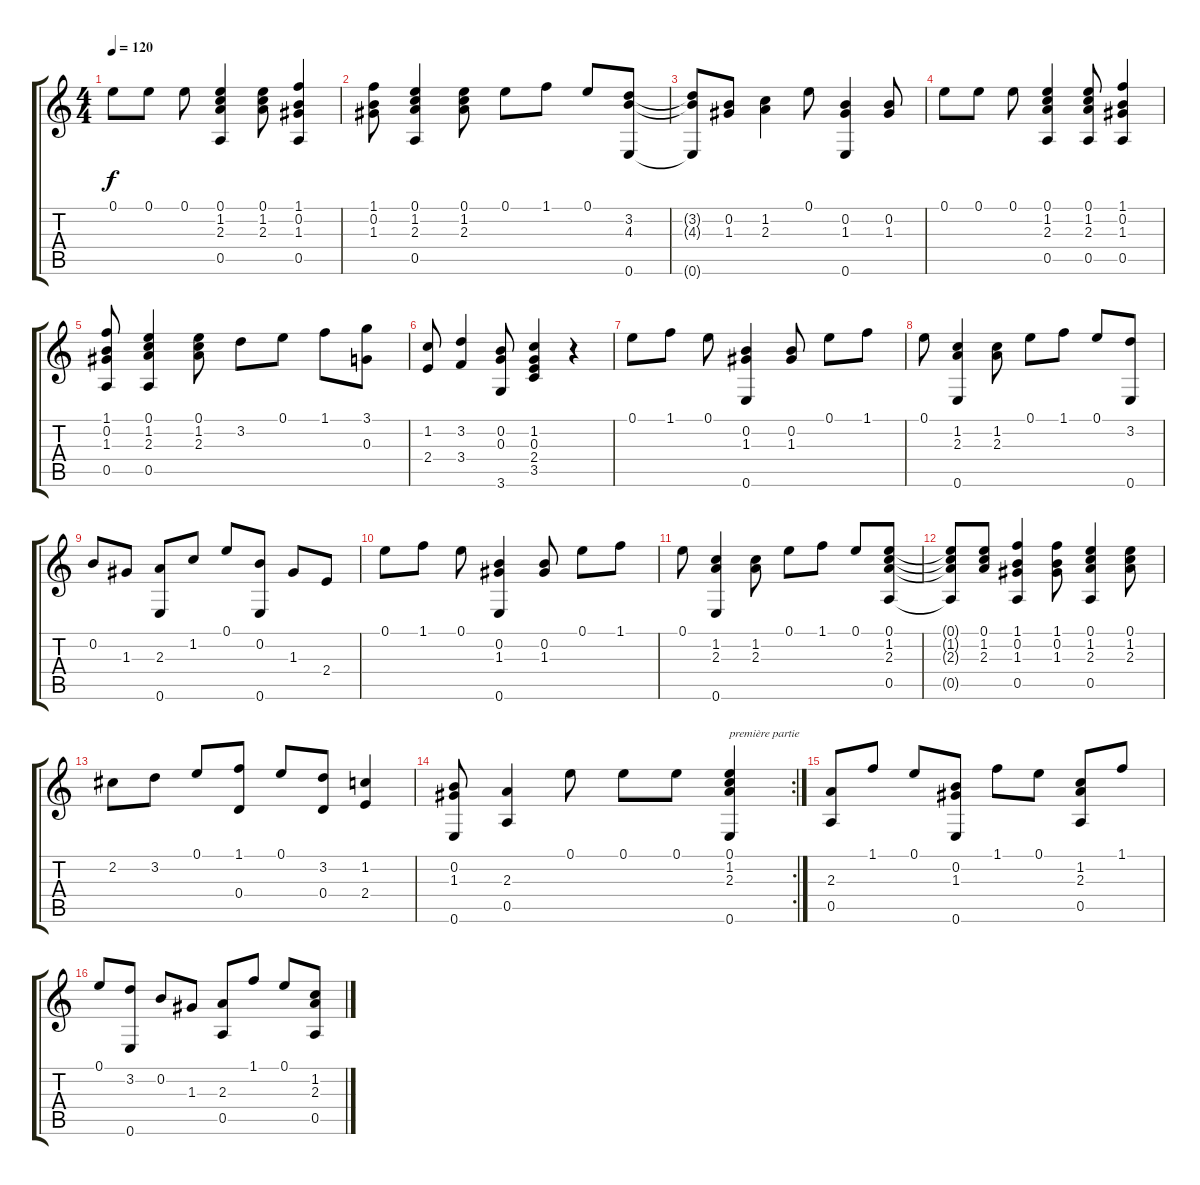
\track "" {instrument acousticguitarnylon}
\staff {score tabs}
\tuning (E4 B3 G3 D3 A2 E2) {hide}
\ts (4 4)
\tempo 120
\clef g2
\ks c
0.1.8{dy f instrument acousticguitarnylon} 0.1.8 0.1.8 (0.1 1.2 2.3 0.5).4 (0.1 1.2 2.3).8 (1.1 0.2 1.3 0.5).4 |
(1.1 0.2 1.3).8 (0.1 1.2 2.3 0.5).4 (0.1 1.2 2.3).8 0.1.8 1.1.8 0.1.8 (3.2 4.3 0.6).8 |
(3.2{t} 4.3{t} 0.6{t}).8 (0.2 1.3).8 (1.2 2.3).4 0.1.8 (0.2 1.3 0.6).4 (0.2 1.3).8 |
0.1.8 0.1.8 0.1.8 (0.1 1.2 2.3 0.5).4 (0.1 1.2 2.3 0.5).8 (1.1 0.2 1.3 0.5).4 |
(1.1 0.2 1.3 0.5).8 (0.1 1.2 2.3 0.5).4 (0.1 1.2 2.3).8 3.2.8 0.1.8 1.1.8 (3.1 0.3).8 |
(1.2 2.4).8 (3.2 3.4).4 (0.2 0.3 3.6).8 (1.2 0.3 2.4 3.5).4 r.4 |
0.1.8 1.1.8 0.1.8 (0.2 1.3 0.6).4 (0.2 1.3).8 0.1.8 1.1.8 |
0.1.8 (1.2 2.3 0.6).4 (1.2 2.3).8 0.1.8 1.1.8 0.1.8 (3.2 0.6).8 |
0.2.8 1.3.8 (2.3 0.6).8 1.2.8 0.1.8 (0.2 0.6).8 1.3.8 2.4.8 |
0.1.8 1.1.8 0.1.8 (0.2 1.3 0.6).4 (0.2 1.3).8 0.1.8 1.1.8 |
0.1.8 (1.2 2.3 0.6).4 (1.2 2.3).8 0.1.8 1.1.8 0.1.8 (0.1 1.2 2.3 0.5).8 |
(0.1{t} 1.2{t} 2.3{t} 0.5{t}).8 (0.1 1.2 2.3).8 (1.1 0.2 1.3 0.5).4 (1.1 0.2 1.3).8 (0.1 1.2 2.3 0.5).4 (0.1 1.2 2.3).8 |
2.2.8 3.2.8 0.1.8 (1.1 0.4).8 0.1.8 (3.2 0.4).8 (1.2 2.4).4 |
\rc 2
(0.2 1.3 0.6).8 (2.3 0.5).4 0.1.8 0.1.8 0.1.8 (0.1 1.2 2.3 0.6).4{txt "première partie"} |
(2.3 0.5).8 1.1.8 0.1.8 (0.2 1.3 0.6).8 1.1.8 0.1.8 (1.2 2.3 0.5).8 1.1.8 |
0.1.8 (3.2 0.6).8 0.2.8 1.3.8 (2.3 0.5).8 1.1.8 0.1.8 (1.2 2.3 0.5).8
